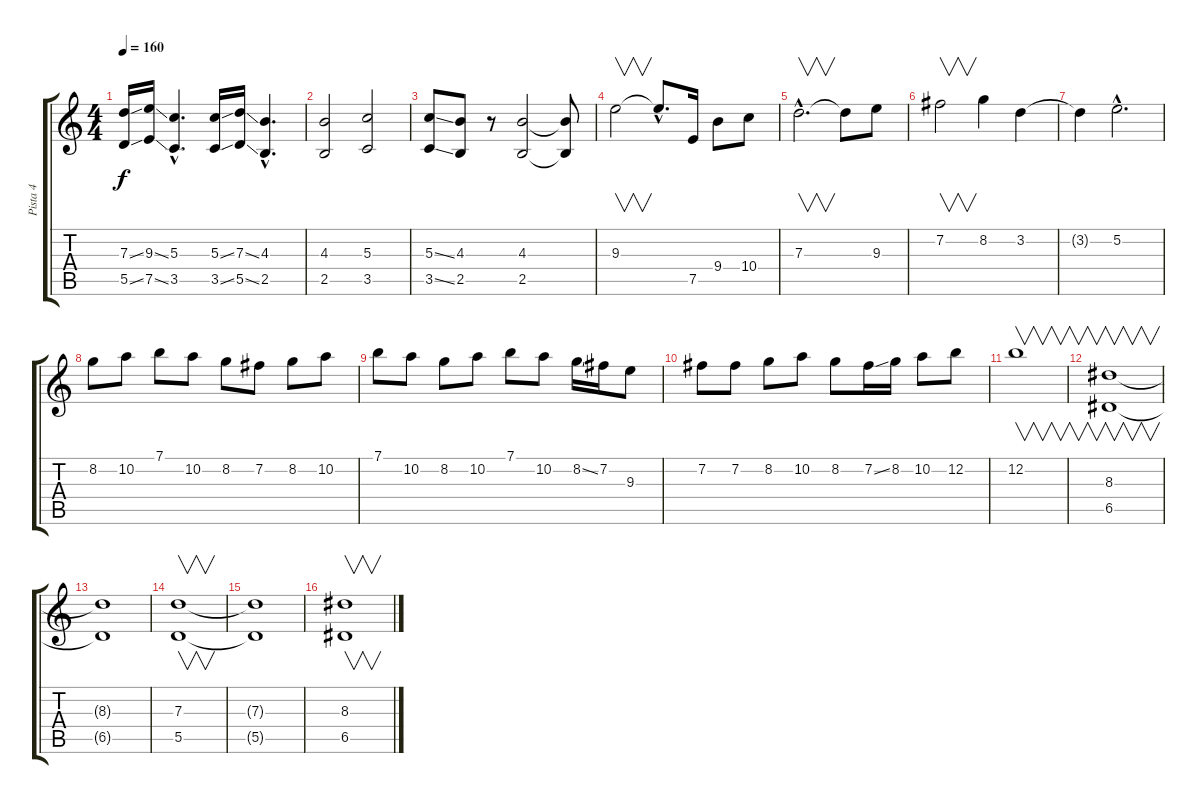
\track ("Pista 4" "Pista 4") {instrument distortionguitar}
\staff {score tabs}
\tuning (E4 B3 G3 D3 A2 E2) {hide}
\ts (4 4)
\tempo 160
\clef g2
\ks c
(7.3{ss} 5.5{ss}).16{dy f} (9.3{ss} 7.5{ss}).16 (5.3{hac} 3.5{hac}).4{d} (5.3{ss} 3.5{ss}).16 (7.3{ss} 5.5{ss}).16 (4.3{hac} 2.5{hac}).4{d} |
(4.3 2.5).2 (5.3 3.5).2 |
(5.3{ss} 3.5{ss}).8 (4.3 2.5).8 r.8 (4.3 2.5).2 (4.3{t} 2.5{t}).8 |
9.3.2{v} 9.3{hac t}.8{d} 7.5.16 9.4.8 10.4.8 |
7.3{hac}.2{v d} 7.3{t}.8 9.3.8 |
7.2.2{v} 8.2.4 3.2.4 |
3.2{t}.4 5.2{hac}.2{d} |
8.2.8 10.2.8 7.1.8 10.2.8 8.2.8 7.2.8 8.2.8 10.2.8 |
7.1.8 10.2.8 8.2.8 10.2.8 7.1.8 10.2.8 8.2{ss}.16 7.2.16 9.3.8 |
7.2.8 7.2.8 8.2.8 10.2.8 8.2.8 7.2{ss}.16 8.2.16 10.2.8 12.2.8 |
12.2.1{v} |
(8.3 6.5).1{v} |
(8.3{t} 6.5{t}).1 |
(7.3 5.5).1{v} |
(7.3{t} 5.5{t}).1 |
(8.3 6.5).1{v}
